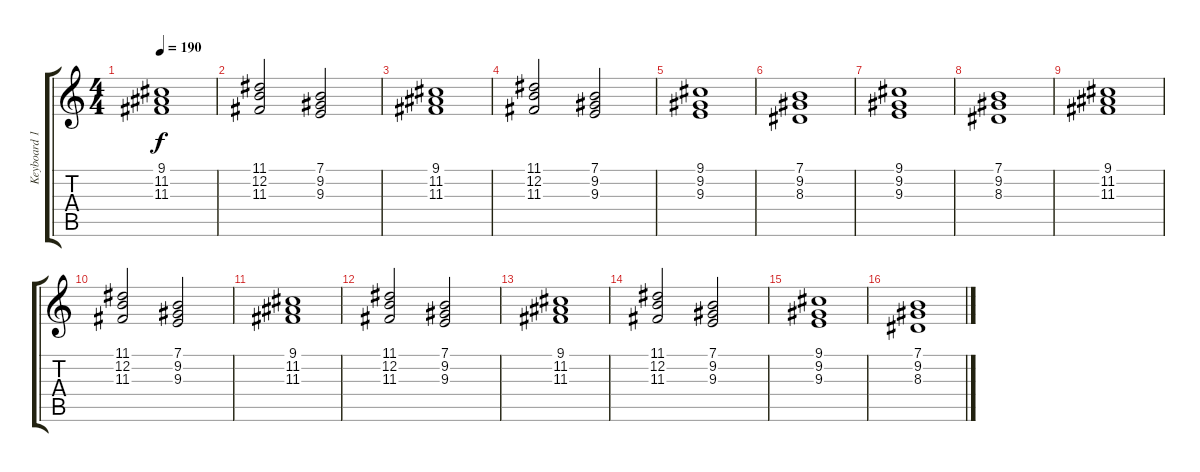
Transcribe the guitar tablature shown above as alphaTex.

\track ("Keyboard 1" "Keyboard 1") {instrument synthstrings1}
\staff {score tabs}
\tuning (E4 B3 G3 D3 A2 E2) {hide}
\ts (4 4)
\tempo 190
\clef g2
\ks c
(9.1 11.2 11.3).1{dy f} |
(11.1 12.2 11.3).2 (7.1 9.2 9.3).2 |
(9.1 11.2 11.3).1 |
(11.1 12.2 11.3).2 (7.1 9.2 9.3).2 |
(9.1 9.2 9.3).1 |
(7.1 9.2 8.3).1 |
(9.1 9.2 9.3).1 |
(7.1 9.2 8.3).1 |
(9.1 11.2 11.3).1 |
(11.1 12.2 11.3).2 (7.1 9.2 9.3).2 |
(9.1 11.2 11.3).1 |
(11.1 12.2 11.3).2 (7.1 9.2 9.3).2 |
(9.1 11.2 11.3).1 |
(11.1 12.2 11.3).2 (7.1 9.2 9.3).2 |
(9.1 9.2 9.3).1 |
(7.1 9.2 8.3).1
